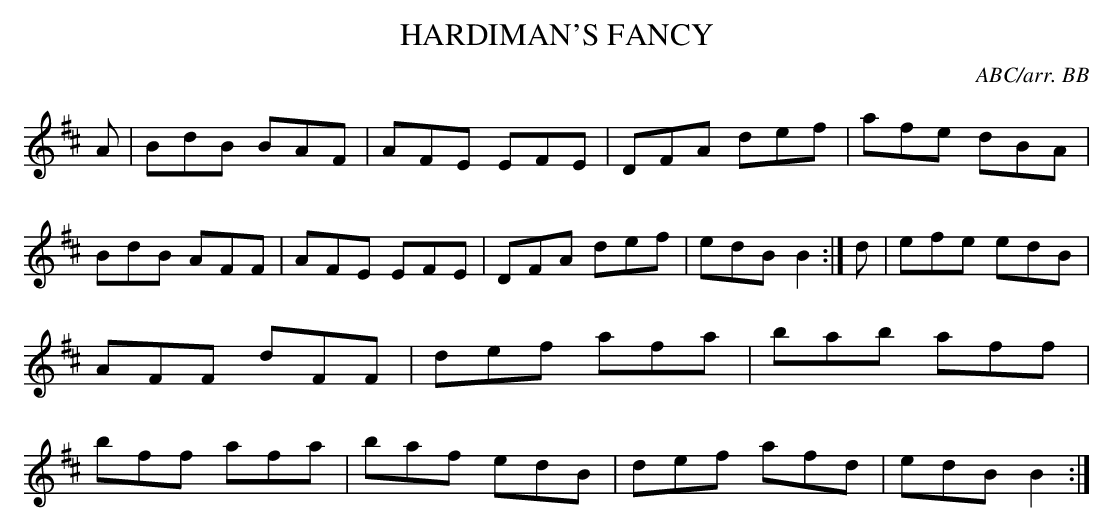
X:1
T:HARDIMAN'S FANCY\
C:ABC/arr. BB\
M:6/8\
K:Bm\
A|BdB BAF|AFE EFE|DFA def|afe dBA|\
BdB AFF|AFE EFE|DFA def|edB B2 :|\
d|efe edB|AFF dFF|def afa|bab aff|\
bff afa|baf edB|def afd|edB B2 :|\
\
\
